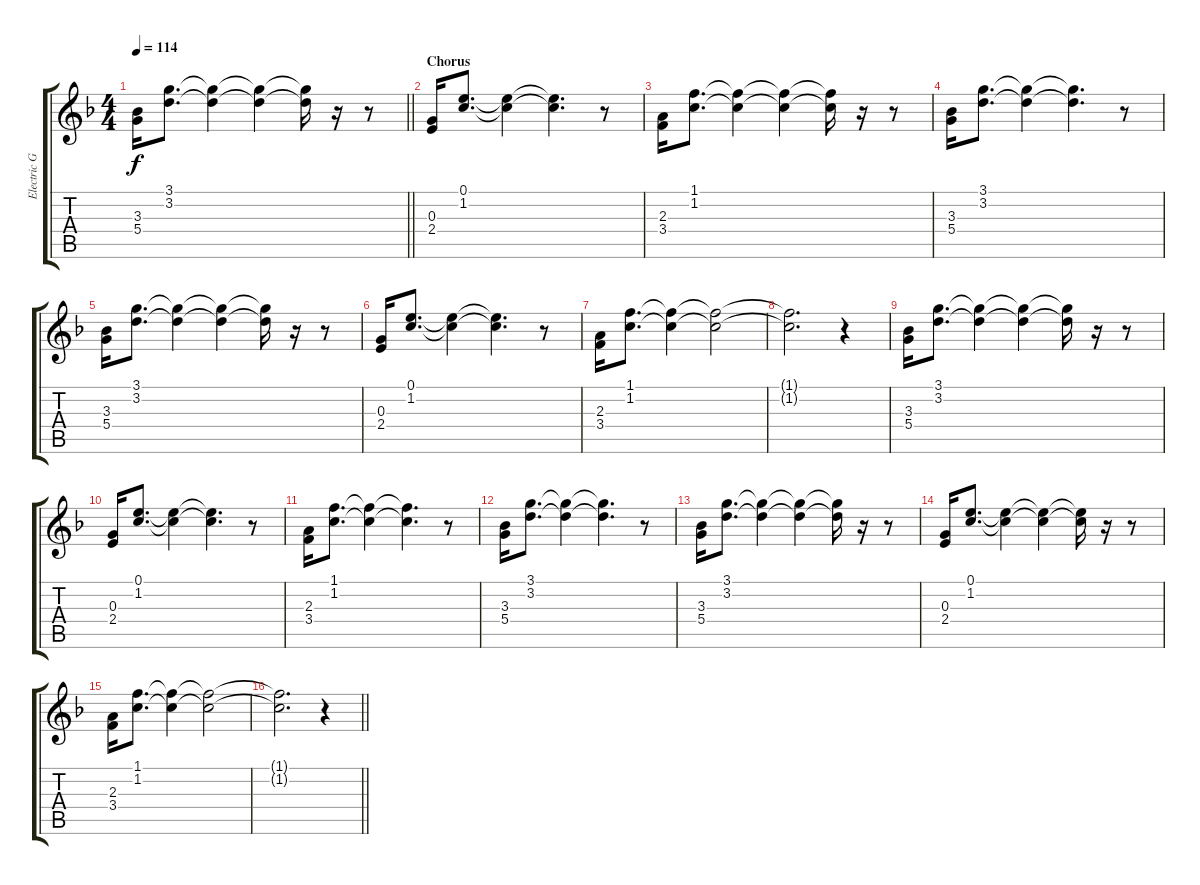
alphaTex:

\track ("Electric Gtr (Clean Tone) w/delay" "Electric G") {instrument electricguitarclean}
\staff {score tabs}
\tuning (E4 B3 G3 D3 A2 E2) {hide}
\ts (4 4)
\tempo 114
\clef g2
\barLineRight lightlight
\ks f
(3.3 5.4).16{dy f} (3.1 3.2).8{d} (3.1{t} 3.2{t}).4 (3.1{t} 3.2{t}).4 (3.1{t} 3.2{t}).16 r.16 r.8 |
\section ("" "Chorus")
(0.3 2.4).16 (0.1 1.2).8{d} (0.1{t} 1.2{t}).4 (0.1{t} 1.2{t}).4{d} r.8 |
(2.3 3.4).16 (1.1 1.2).8{d} (1.1{t} 1.2{t}).4 (1.1{t} 1.2{t}).4 (1.1{t} 1.2{t}).16 r.16 r.8 |
(3.3 5.4).16 (3.1 3.2).8{d} (3.1{t} 3.2{t}).4 (3.1{t} 3.2{t}).4{d} r.8 |
(3.3 5.4).16 (3.1 3.2).8{d} (3.1{t} 3.2{t}).4 (3.1{t} 3.2{t}).4 (3.1{t} 3.2{t}).16 r.16 r.8 |
(0.3 2.4).16 (0.1 1.2).8{d} (0.1{t} 1.2{t}).4 (0.1{t} 1.2{t}).4{d} r.8 |
(2.3 3.4).16 (1.1 1.2).8{d} (1.1{t} 1.2{t}).4 (1.1{t} 1.2{t}).2 |
(1.1{t} 1.2{t}).2{d} r.4 |
(3.3 5.4).16 (3.1 3.2).8{d} (3.1{t} 3.2{t}).4 (3.1{t} 3.2{t}).4 (3.1{t} 3.2{t}).16 r.16 r.8 |
(0.3 2.4).16 (0.1 1.2).8{d} (0.1{t} 1.2{t}).4 (0.1{t} 1.2{t}).4{d} r.8 |
(2.3 3.4).16 (1.1 1.2).8{d} (1.1{t} 1.2{t}).4 (1.1{t} 1.2{t}).4{d} r.8 |
(3.3 5.4).16 (3.1 3.2).8{d} (3.1{t} 3.2{t}).4 (3.1{t} 3.2{t}).4{d} r.8 |
(3.3 5.4).16 (3.1 3.2).8{d} (3.1{t} 3.2{t}).4 (3.1{t} 3.2{t}).4 (3.1{t} 3.2{t}).16 r.16 r.8 |
(0.3 2.4).16 (0.1 1.2).8{d} (0.1{t} 1.2{t}).4 (0.1{t} 1.2{t}).4 (0.1{t} 1.2{t}).16 r.16 r.8 |
(2.3 3.4).16 (1.1 1.2).8{d} (1.1{t} 1.2{t}).4 (1.1{t} 1.2{t}).2 |
\barLineRight lightlight
(1.1{t} 1.2{t}).2{d} r.4
